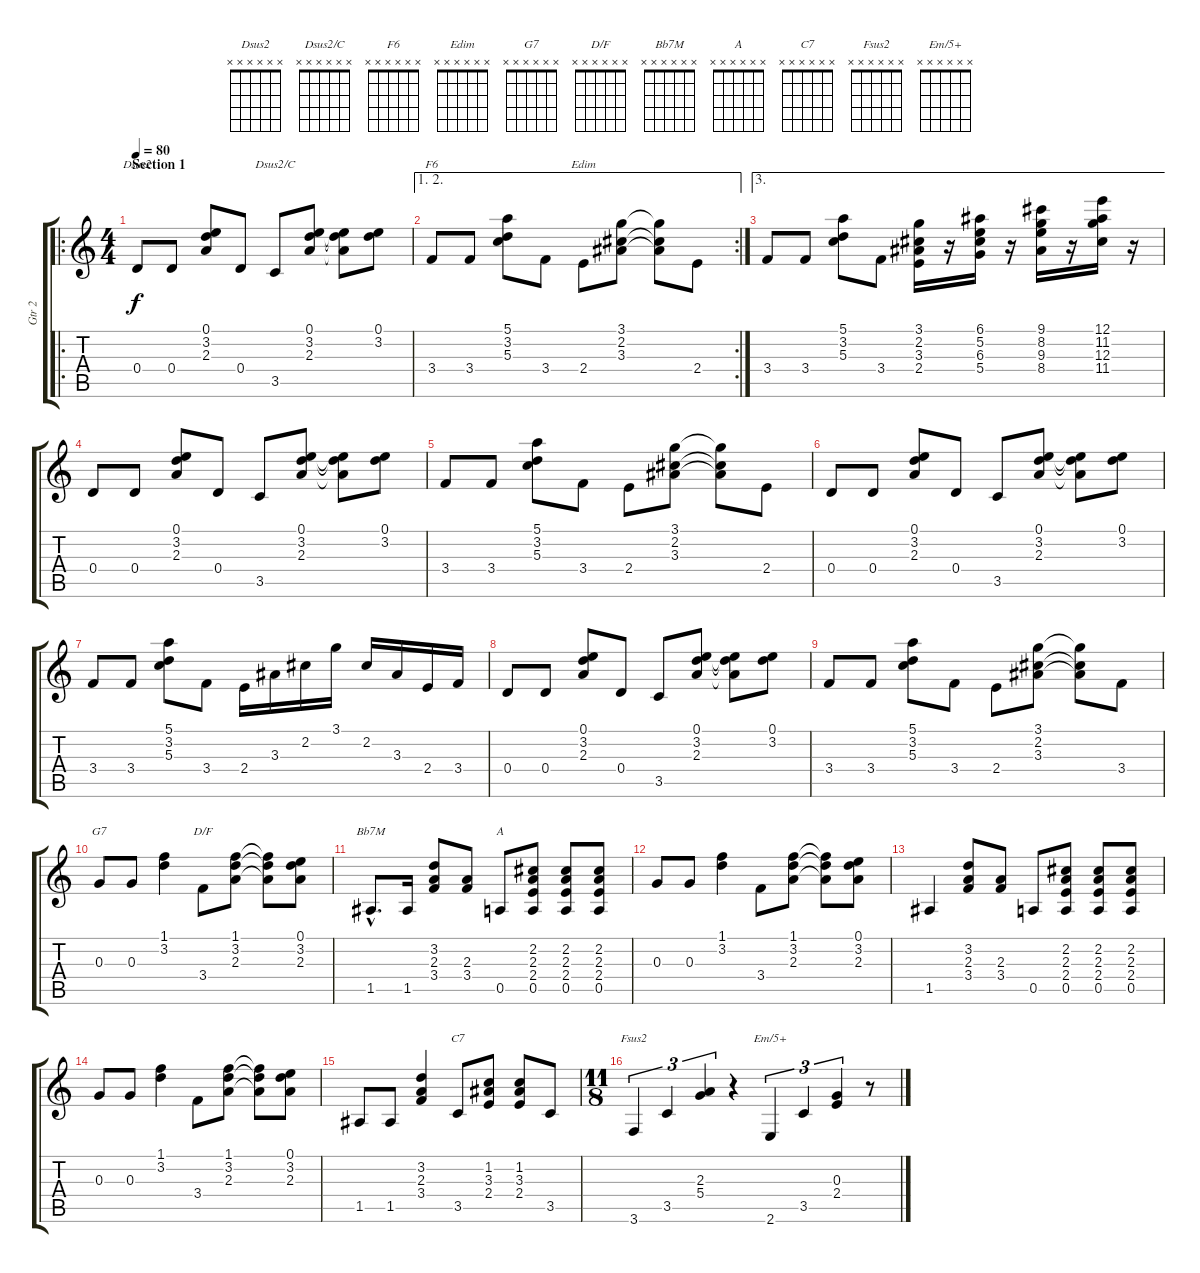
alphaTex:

\track ("Gtr 2" "Gtr 2") {instrument acousticguitarnylon}
\staff {score tabs}
\tuning (E4 B3 G3 D3 A2 D2) {hide}
\chord ("Dsus2" x x x x x x) {firstfret 0}
\chord ("Dsus2/C" x x x x x x) {firstfret 0}
\chord ("F6" x x x x x x) {firstfret 0}
\chord ("Edim" x x x x x x) {firstfret 0}
\chord ("G7" x x x x x x) {firstfret 0}
\chord ("D/F" x x x x x x) {firstfret 0}
\chord ("Bb7M" x x x x x x) {firstfret 0}
\chord ("A" x x x x x x) {firstfret 0}
\chord ("C7" x x x x x x) {firstfret 0}
\chord ("Fsus2" x x x x x x) {firstfret 0}
\chord ("Em/5+" x x x x x x) {firstfret 0}
\ro
\ts (4 4)
\section ("" "Section 1")
\tempo 80
\clef g2
\ks c
0.4.8{ch "Dsus2" dy f instrument acousticguitarnylon} 0.4.8 (0.1 3.2 2.3).8 0.4.8 3.5.8{ch "Dsus2/C"} (0.1 3.2 2.3).8 (0.1{t} 3.2{t} 2.3{t}).8 (0.1 3.2).8 |
\ae (1 2)
\rc 2
3.4.8{ch "F6"} 3.4.8 (5.1 3.2 5.3).8 3.4.8 2.4.8{ch "Edim"} (3.1 2.2 3.3).8 (3.1{t} 2.2{t} 3.3{t}).8 2.4.8 |
\ae 3
3.4.8 3.4.8 (5.1 3.2 5.3).8 3.4.8 (3.1 2.2 3.3 2.4).16 r.16 (6.1 5.2 6.3 5.4).16 r.16 (9.1 8.2 9.3 8.4).16 r.16 (12.1 11.2 12.3 11.4).16 r.16 |
0.4.8 0.4.8 (0.1 3.2 2.3).8 0.4.8 3.5.8 (0.1 3.2 2.3).8 (0.1{t} 3.2{t} 2.3{t}).8 (0.1 3.2).8 |
3.4.8 3.4.8 (5.1 3.2 5.3).8 3.4.8 2.4.8 (3.1 2.2 3.3).8 (3.1{t} 2.2{t} 3.3{t}).8 2.4.8 |
0.4.8 0.4.8 (0.1 3.2 2.3).8 0.4.8 3.5.8 (0.1 3.2 2.3).8 (0.1{t} 3.2{t} 2.3{t}).8 (0.1 3.2).8 |
3.4.8 3.4.8 (5.1 3.2 5.3).8 3.4.8 2.4.16 3.3.16 2.2.16 3.1.16 2.2.16 3.3.16 2.4.16 3.4.16 |
0.4.8 0.4.8 (0.1 3.2 2.3).8 0.4.8 3.5.8 (0.1 3.2 2.3).8 (0.1{t} 3.2{t} 2.3{t}).8 (0.1 3.2).8 |
3.4.8 3.4.8 (5.1 3.2 5.3).8 3.4.8 2.4.8 (3.1 2.2 3.3).8 (3.1{t} 2.2{t} 3.3{t}).8 3.4.8 |
0.3.8{ch "G7"} 0.3.8 (1.1 3.2).4 3.4.8{ch "D/F"} (1.1 3.2 2.3).8 (1.1{t} 3.2{t} 2.3{t}).8 (0.1 3.2 2.3).8 |
1.5{hac}.8{d ch "Bb7M"} 1.5.16 (3.2 2.3 3.4).8 (2.3 3.4).8 0.5.8{ch "A"} (2.2 2.3 2.4 0.5).8 (2.2 2.3 2.4 0.5).8 (2.2 2.3 2.4 0.5).8 |
0.3.8 0.3.8 (1.1 3.2).4 3.4.8 (1.1 3.2 2.3).8 (1.1{t} 3.2{t} 2.3{t}).8 (0.1 3.2 2.3).8 |
1.5.4 (3.2 2.3 3.4).8 (2.3 3.4).8 0.5.8 (2.2 2.3 2.4 0.5).8 (2.2 2.3 2.4 0.5).8 (2.2 2.3 2.4 0.5).8 |
0.3.8 0.3.8 (1.1 3.2).4 3.4.8 (1.1 3.2 2.3).8 (1.1{t} 3.2{t} 2.3{t}).8 (0.1 3.2 2.3).8 |
1.5.8 1.5.8 (3.2 2.3 3.4).4 3.5.8{ch "C7"} (1.2 3.3 2.4).8 (1.2 3.3 2.4).8 3.5.8 |
\ts (11 8)
3.6.4{tu (3 2) ch "Fsus2"} 3.5.4{tu (3 2)} (2.3 5.4).4{tu (3 2)} r.4 2.6.4{tu (3 2) ch "Em/5+"} 3.5.4{tu (3 2)} (0.3 2.4).4{tu (3 2)} r.8
